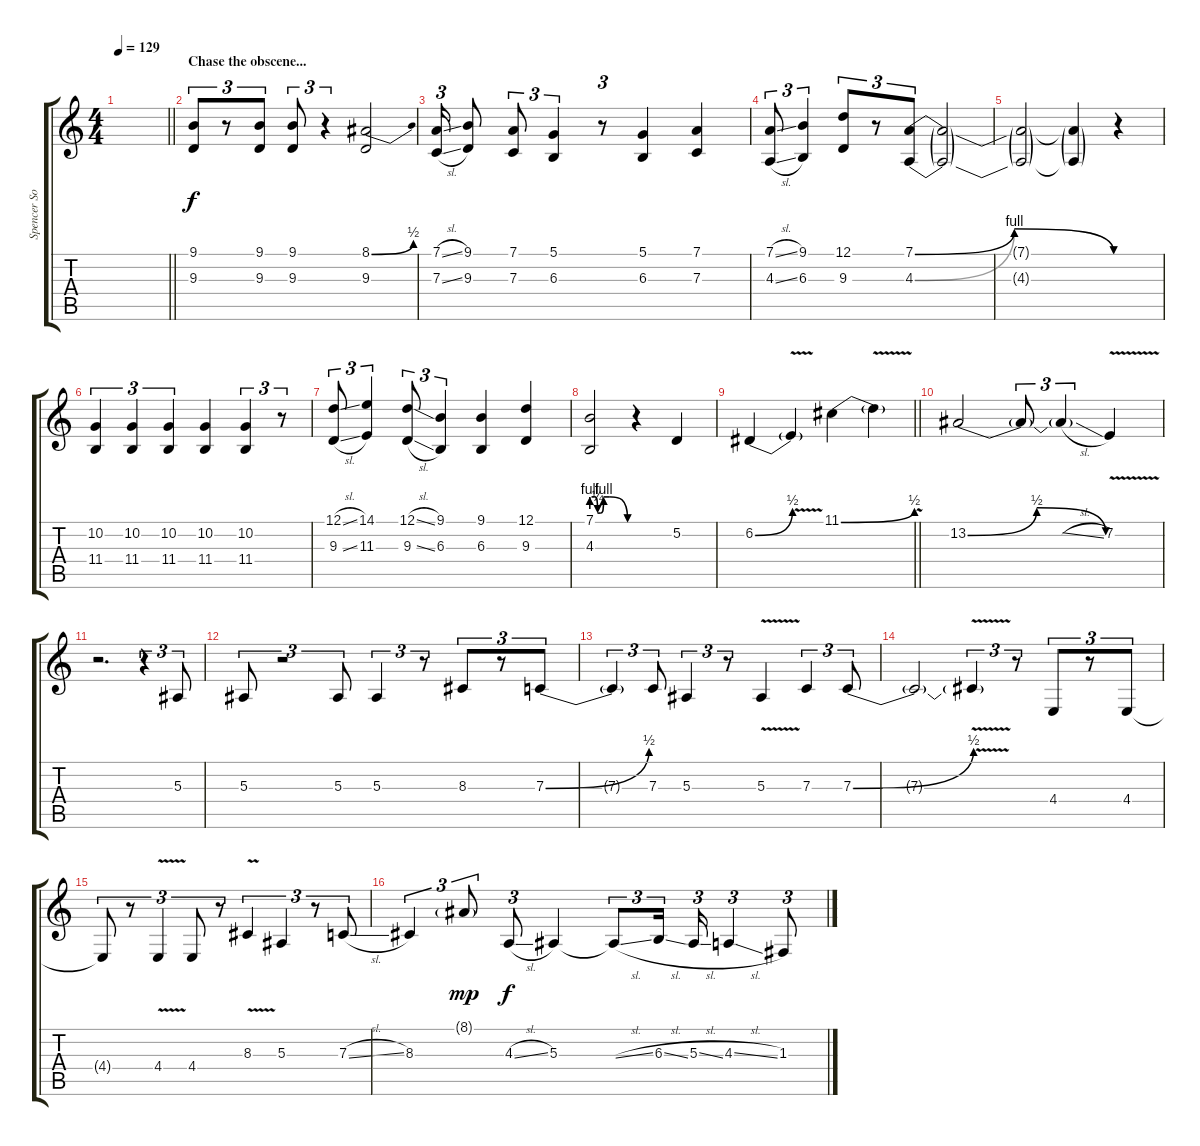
\track ("Spencer Sotelo - Vocals" "Spencer So") {instrument flute}
\staff {score tabs}
\tuning (D4 A3 F3 C3 G2 C2) {hide}
\ts (4 4)
\tempo 129
\clef g2
\barLineRight lightlight
\ks c
|
\section ("" "Chase the obscene...")
(9.1 9.3).8{tu (3 2) volume 12} r.8{tu (3 2)} (9.1 9.3).8{tu (3 2)} (9.1 9.3).8{tu (3 2)} r.4{tu (3 2)} (8.1{be (bend 0 0 60 2)} 9.3).2 |
(7.1{sl} 7.3{sl}).16{tu (3 2)} (9.1 9.3).8 (7.1 7.3).8{tu (3 2)} (5.1 6.3).4{tu (3 2)} r.8{tu (3 2)} (5.1 6.3).4 (7.1 7.3).4 |
(7.1{sl} 4.3{sl}).8{tu (3 2)} (9.1 6.3).4{tu (3 2)} (12.1 9.3).8{tu (3 2)} r.8{tu (3 2)} (7.1{be (bendrelease 0 0 5 4 50 4 60 0)} 4.3{be (bendrelease 0 0 5 4 50 4 60 0)}).8{tu (3 2)} (7.1{t} 4.3{t}).2 |
(7.1{t} 4.3{t}).2 (7.1{t} 4.3{t}).4 r.4 |
(10.2 11.4).4{tu (3 2)} (10.2 11.4).4{tu (3 2)} (10.2 11.4).4{tu (3 2)} (10.2 11.4).4 (10.2 11.4).4{tu (3 2)} r.8{tu (3 2)} |
(12.1{sl} 9.3{sl}).8{tu (3 2)} (14.1 11.3).4{tu (3 2)} (12.1{sl} 9.3{sl}).8{tu (3 2)} (9.1 6.3).4{tu (3 2)} (9.1 6.3).4 (12.1 9.3).4 |
(7.1{be (custom 0 4 5 4 10 1 15 1 20 4 30 4 60 0)} 4.3{be (custom 0 4 5 4 10 1 15 1 20 4 30 4 60 0)}).2 r.4 5.2.4 |
\barLineRight lightlight
6.2{be (bend 0 0 60 2)}.4 6.2{v t}.4 11.1{be (bend 0 0 60 2)}.4 11.1{v t}.4 |
\section ("" "")
13.2{be (bendrelease 0 0 25 2 45 2 60 0)}.2 13.2{t}.8{tu (3 2)} 13.2{sl t}.4{tu (3 2)} 7.2{v}.4 |
r.2{d} r.4{tu (3 2)} 5.3.8{tu (3 2)} |
5.3.8{tu (3 2)} r.2{tu (3 2)} 5.3.8{tu (3 2)} 5.3.4{tu (3 2)} r.8{tu (3 2)} 8.3.8{tu (3 2)} r.8{tu (3 2)} 7.3{be (bend 0 0 60 2)}.8{tu (3 2)} |
7.3{t}.4{tu (3 2)} 7.3.8{tu (3 2)} 5.3.4{tu (3 2)} r.8{tu (3 2)} 5.3{v}.4 7.3.4{tu (3 2)} 7.3{be (bend 0 0 60 2)}.8{tu (3 2)} |
7.3{t}.2 7.3{v t}.4{tu (3 2)} r.8{tu (3 2)} 4.4.8{tu (3 2)} r.8{tu (3 2)} 4.4.8{tu (3 2)} |
4.4{t}.8{tu (3 2)} r.8{tu (3 2)} 4.4{v}.4{tu (3 2)} 4.4.8{tu (3 2)} r.8{tu (3 2)} 8.3{v}.4{tu (3 2)} 5.3.4{tu (3 2)} r.8{tu (3 2)} 7.3{sl}.8{tu (3 2)} |
8.3.4{tu (3 2)} 8.1{g}.8{tu (3 2) dy mp} 4.3{sl}.8{tu (3 2) dy f} 5.3.4 5.3{sl t}.8{tu (3 2)} 6.3{sl}.16{tu (3 2)} 5.3{sl}.16{tu (3 2)} 4.3{sl}.4{tu (3 2)} 1.3.8{tu (3 2)}
